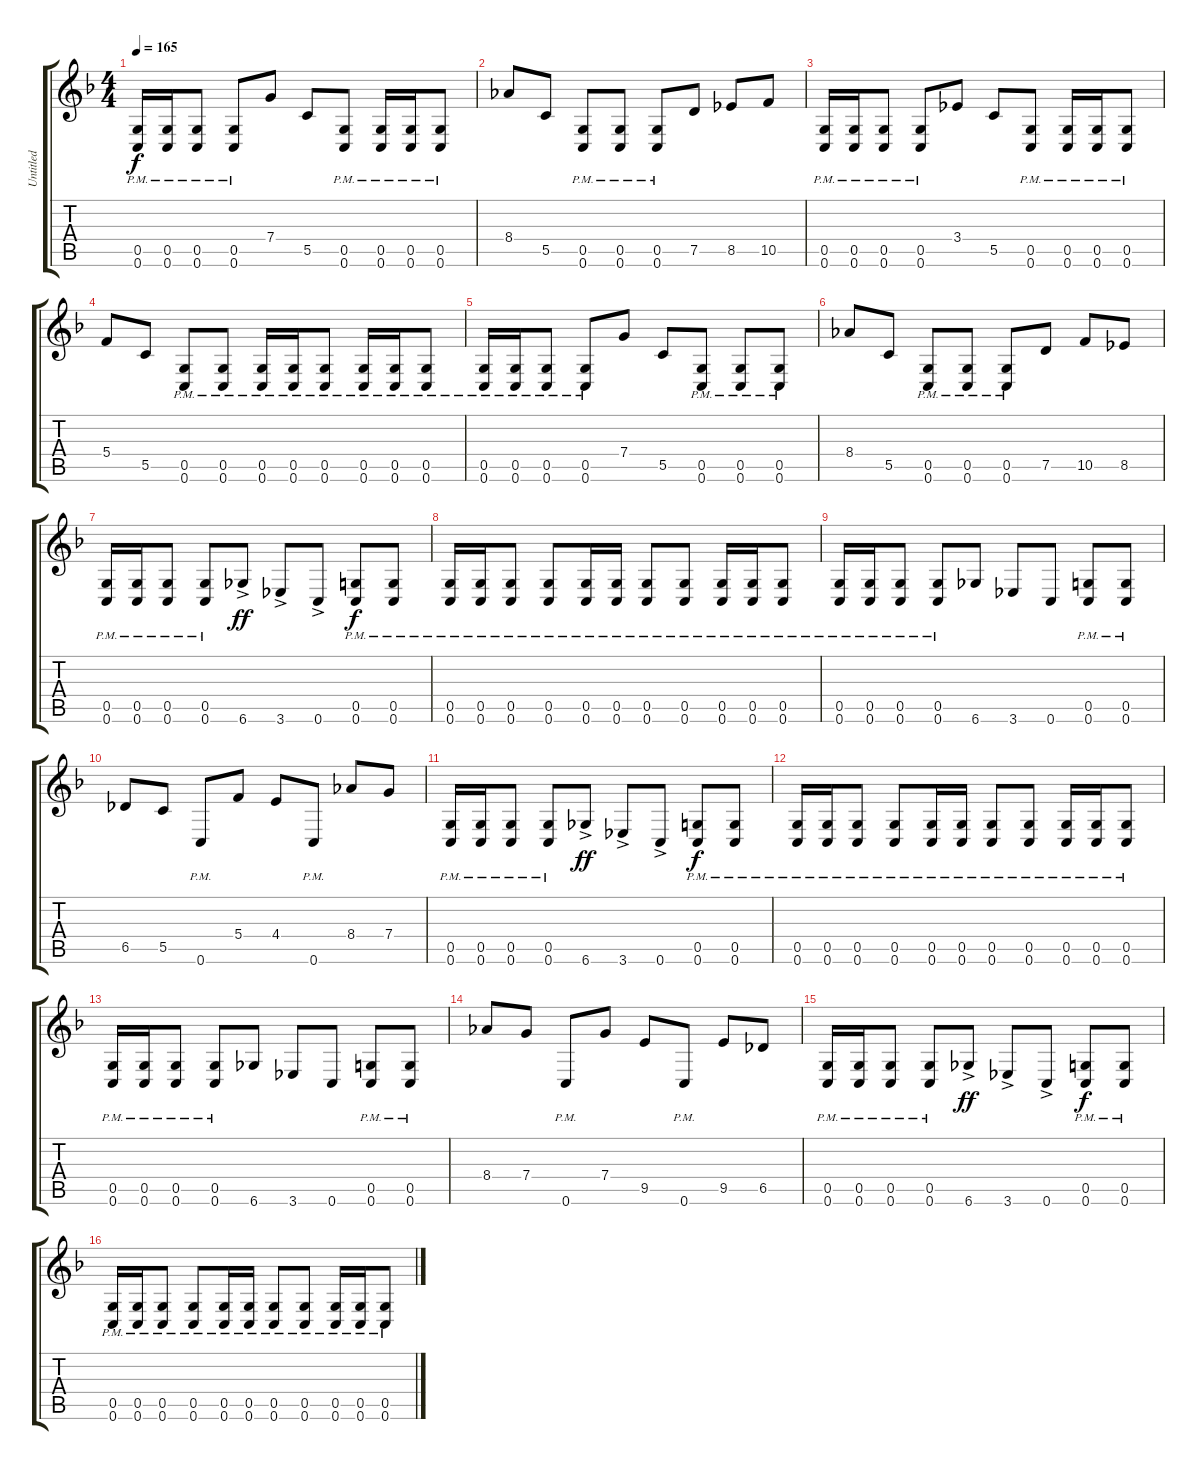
\track ("Untitled" "Untitled") {instrument distortionguitar}
\staff {score tabs}
\tuning (D4 A3 F3 C3 G2 C2) {hide}
\ts (4 4)
\tempo 165
\clef g2
\ks f
(0.5{pm} 0.6{pm}).16{dy f} (0.5{pm} 0.6{pm}).16 (0.5{pm} 0.6{pm}).8 (0.5{pm} 0.6{pm}).8 7.4.8 5.5.8 (0.5{pm} 0.6{pm}).8 (0.5{pm} 0.6{pm}).16 (0.5{pm} 0.6{pm}).16 (0.5{pm} 0.6{pm}).8 |
8.4.8 5.5.8 (0.5{pm} 0.6{pm}).8 (0.5{pm} 0.6{pm}).8 (0.5{pm} 0.6{pm}).8 7.5.8 8.5.8 10.5.8 |
(0.5{pm} 0.6{pm}).16 (0.5{pm} 0.6{pm}).16 (0.5{pm} 0.6{pm}).8 (0.5{pm} 0.6{pm}).8 3.4.8 5.5.8 (0.5{pm} 0.6{pm}).8 (0.5{pm} 0.6{pm}).16 (0.5{pm} 0.6{pm}).16 (0.5{pm} 0.6{pm}).8 |
5.4.8 5.5.8 (0.5{pm} 0.6{pm}).8 (0.5{pm} 0.6{pm}).8 (0.5{pm} 0.6{pm}).16 (0.5{pm} 0.6{pm}).16 (0.5{pm} 0.6{pm}).8 (0.5{pm} 0.6{pm}).16 (0.5{pm} 0.6{pm}).16 (0.5{pm} 0.6{pm}).8 |
(0.5{pm} 0.6{pm}).16 (0.5{pm} 0.6{pm}).16 (0.5{pm} 0.6{pm}).8 (0.5{pm} 0.6{pm}).8 7.4.8 5.5.8 (0.5{pm} 0.6{pm}).8 (0.5{pm} 0.6{pm}).8 (0.5{pm} 0.6{pm}).8 |
8.4.8 5.5.8 (0.5{pm} 0.6{pm}).8 (0.5{pm} 0.6{pm}).8 (0.5{pm} 0.6{pm}).8 7.5.8 10.5.8 8.5.8 |
(0.5{pm} 0.6{pm}).16 (0.5{pm} 0.6{pm}).16 (0.5{pm} 0.6{pm}).8 (0.5{pm} 0.6{pm}).8 6.6{ac}.8{dy ff} 3.6{ac}.8 0.6{ac}.8 (0.5{pm} 0.6{pm}).8{dy f} (0.5{pm} 0.6{pm}).8 |
(0.5{pm} 0.6{pm}).16 (0.5{pm} 0.6{pm}).16 (0.5{pm} 0.6{pm}).8 (0.5{pm} 0.6{pm}).8 (0.5{pm} 0.6{pm}).16 (0.5{pm} 0.6{pm}).16 (0.5{pm} 0.6{pm}).8 (0.5{pm} 0.6{pm}).8 (0.5{pm} 0.6{pm}).16 (0.5{pm} 0.6{pm}).16 (0.5{pm} 0.6{pm}).8 |
(0.5{pm} 0.6{pm}).16 (0.5{pm} 0.6{pm}).16 (0.5{pm} 0.6{pm}).8 (0.5{pm} 0.6{pm}).8 6.6.8 3.6.8 0.6.8 (0.5{pm} 0.6{pm}).8 (0.5{pm} 0.6{pm}).8 |
6.5.8 5.5.8 0.6{pm}.8 5.4.8 4.4.8 0.6{pm}.8 8.4.8 7.4.8 |
(0.5{pm} 0.6{pm}).16 (0.5{pm} 0.6{pm}).16 (0.5{pm} 0.6{pm}).8 (0.5{pm} 0.6{pm}).8 6.6{ac}.8{dy ff} 3.6{ac}.8 0.6{ac}.8 (0.5{pm} 0.6{pm}).8{dy f} (0.5{pm} 0.6{pm}).8 |
(0.5{pm} 0.6{pm}).16 (0.5{pm} 0.6{pm}).16 (0.5{pm} 0.6{pm}).8 (0.5{pm} 0.6{pm}).8 (0.5{pm} 0.6{pm}).16 (0.5{pm} 0.6{pm}).16 (0.5{pm} 0.6{pm}).8 (0.5{pm} 0.6{pm}).8 (0.5{pm} 0.6{pm}).16 (0.5{pm} 0.6{pm}).16 (0.5{pm} 0.6{pm}).8 |
(0.5{pm} 0.6{pm}).16 (0.5{pm} 0.6{pm}).16 (0.5{pm} 0.6{pm}).8 (0.5{pm} 0.6{pm}).8 6.6.8 3.6.8 0.6.8 (0.5{pm} 0.6{pm}).8 (0.5{pm} 0.6{pm}).8 |
8.4.8 7.4.8 0.6{pm}.8 7.4.8 9.5.8 0.6{pm}.8 9.5.8 6.5.8 |
(0.5{pm} 0.6{pm}).16 (0.5{pm} 0.6{pm}).16 (0.5{pm} 0.6{pm}).8 (0.5{pm} 0.6{pm}).8 6.6{ac}.8{dy ff} 3.6{ac}.8 0.6{ac}.8 (0.5{pm} 0.6{pm}).8{dy f} (0.5{pm} 0.6{pm}).8 |
(0.5{pm} 0.6{pm}).16 (0.5{pm} 0.6{pm}).16 (0.5{pm} 0.6{pm}).8 (0.5{pm} 0.6{pm}).8 (0.5{pm} 0.6{pm}).16 (0.5{pm} 0.6{pm}).16 (0.5{pm} 0.6{pm}).8 (0.5{pm} 0.6{pm}).8 (0.5{pm} 0.6{pm}).16 (0.5{pm} 0.6{pm}).16 (0.5{pm} 0.6{pm}).8
